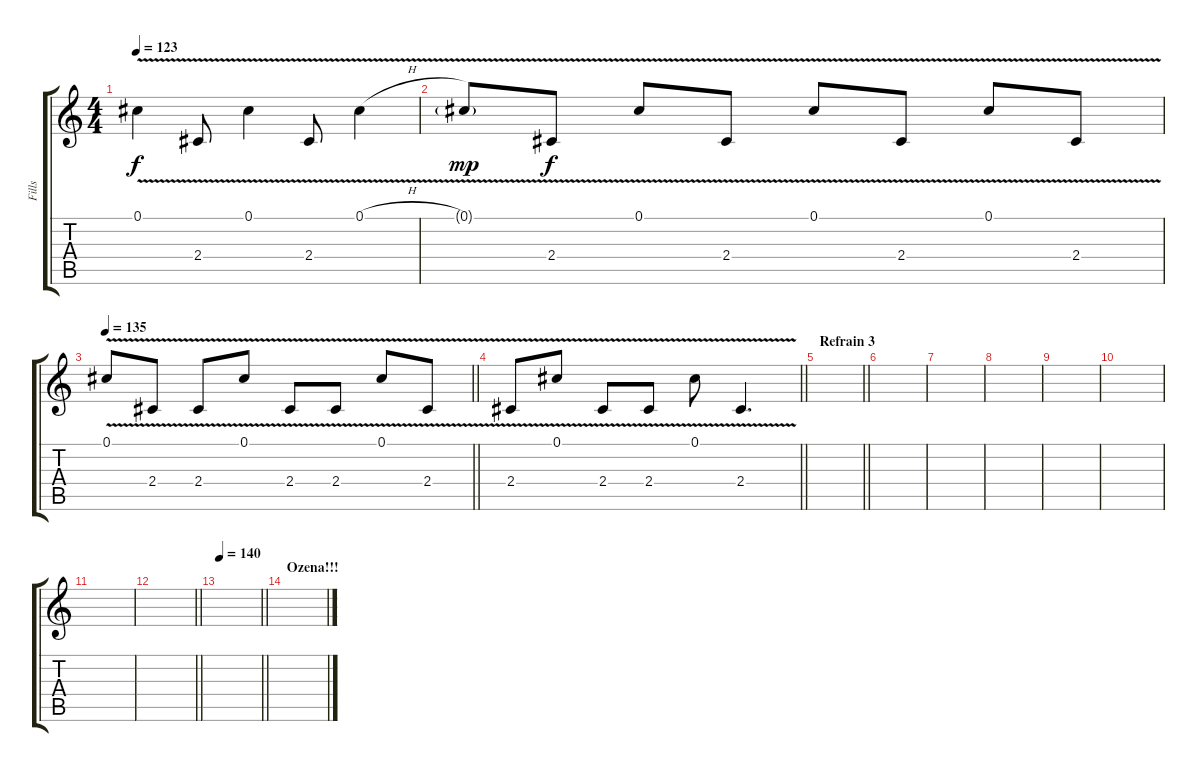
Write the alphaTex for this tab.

\track ("Fills" "Fills") {instrument distortionguitar}
\staff {score tabs}
\tuning (Db4 Ab3 E3 B2 Gb2 Db2) {hide}
\ts (4 4)
\tempo 123
\clef g2
\ks c
0.1{v}.4{dy f} 2.4{v}.8 0.1{v}.4 2.4{v}.8 0.1{v h}.4 |
0.1{v g}.8{dy mp} 2.4{v}.8{dy f} 0.1{v}.8 2.4{v}.8 0.1{v}.8 2.4{v}.8 0.1{v}.8 2.4{v}.8 |
\tempo 135
\barLineRight lightlight
0.1{v}.8 2.4{v}.8 2.4{v}.8 0.1{v}.8 2.4{v}.8 2.4{v}.8 0.1{v}.8 2.4{v}.8 |
\barLineRight lightlight
2.4{v}.8 0.1{v}.8 2.4{v}.8 2.4{v}.8 0.1{v}.8 2.4{v}.4{d} |
\section ("" "Refrain 3")
\barLineRight lightlight
|
|
|
|
|
|
|
\barLineRight lightlight
|
\tempo 140
\barLineRight lightlight
|
\section ("" "Ozena!!!")
